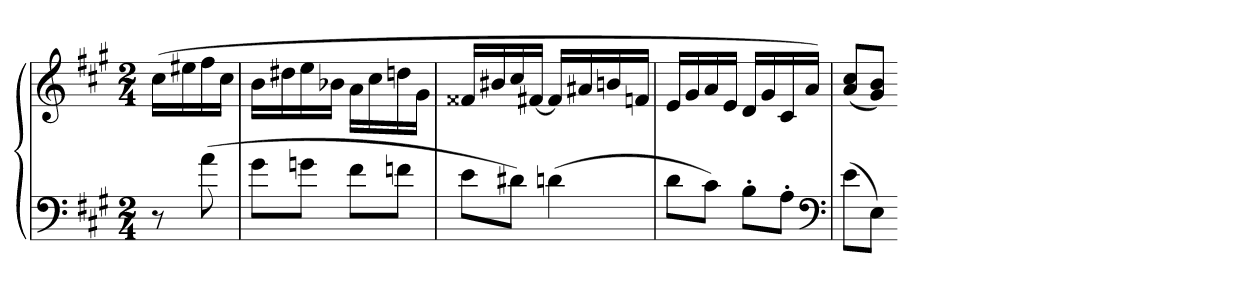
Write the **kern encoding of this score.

**kern	**kern
*part1	*part1
*staff2	*staff1
*clefF4	*clefG2
*k[f#c#g#]	*k[f#c#g#]
*A:	*A:
*M2/4	*M2/4
=	=
8r	(16cc#LL
.	16ee#X
(8a	16ff#
.	16cc#JJ
=	=
8g#L	16bLL
.	16dd#X
8gnJ	16ee
.	16b-XJJ
8f#L	16aLL
.	16cc#
8fnJ	16ddn
.	16g#JJ
=	=
8eL	16f##XLL
.	16b#X
8d#XJ)	16cc#
.	[16f#XJJ
(4dn	16f#LL]
.	16a#X
.	16bn
.	16fnJJ
=	=
8dL	16eLL
.	16g#
8c#J)	16a
.	16eJJ
8B'L	16dLL
.	16g#
8A'J	16c#
.	16aJJ)
*clefF4	*
=	=
(8eL	(8a 8cc#L
8EJ)	8g# 8bJ)
=-	=-
*-	*-
